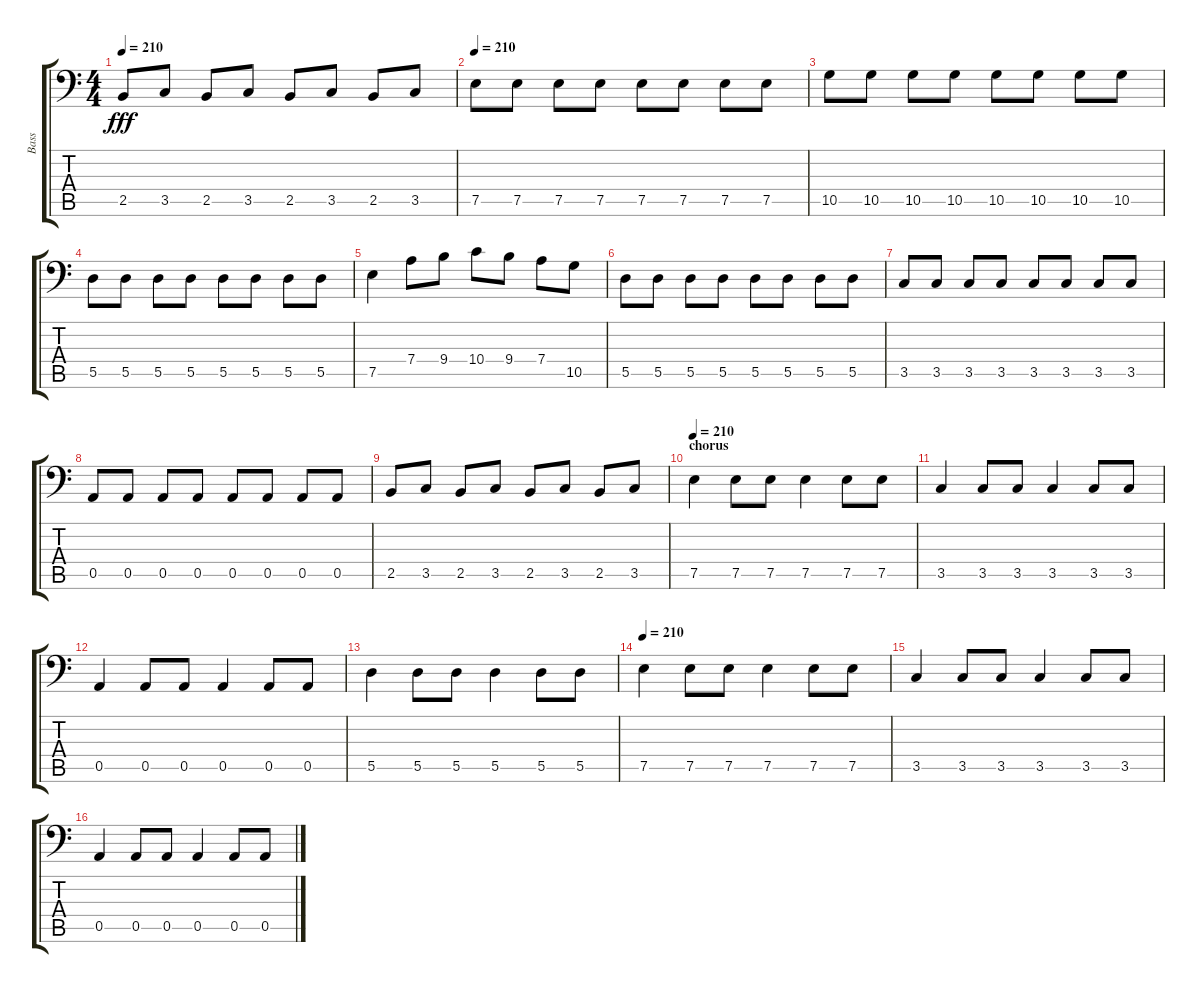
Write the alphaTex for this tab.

\track ("Bass" "Bass") {instrument electricbassfinger}
\staff {score tabs}
\tuning (E3 B2 G2 D2 A1 E1) {hide}
\ts (4 4)
\tempo 210
\clef f4
\ks c
2.5.8{dy fff} 3.5.8 2.5.8 3.5.8 2.5.8 3.5.8 2.5.8 3.5.8 |
\tempo 210
7.5.8 7.5.8 7.5.8 7.5.8 7.5.8 7.5.8 7.5.8 7.5.8 |
10.5.8 10.5.8 10.5.8 10.5.8 10.5.8 10.5.8 10.5.8 10.5.8 |
5.5.8 5.5.8 5.5.8 5.5.8 5.5.8 5.5.8 5.5.8 5.5.8 |
7.5.4 7.4.8 9.4.8 10.4.8 9.4.8 7.4.8 10.5.8 |
5.5.8 5.5.8 5.5.8 5.5.8 5.5.8 5.5.8 5.5.8 5.5.8 |
3.5.8 3.5.8 3.5.8 3.5.8 3.5.8 3.5.8 3.5.8 3.5.8 |
0.5.8 0.5.8 0.5.8 0.5.8 0.5.8 0.5.8 0.5.8 0.5.8 |
2.5.8 3.5.8 2.5.8 3.5.8 2.5.8 3.5.8 2.5.8 3.5.8 |
\section ("" "chorus")
\tempo 210
7.5.4 7.5.8 7.5.8 7.5.4 7.5.8 7.5.8 |
3.5.4 3.5.8 3.5.8 3.5.4 3.5.8 3.5.8 |
0.5.4 0.5.8 0.5.8 0.5.4 0.5.8 0.5.8 |
5.5.4 5.5.8 5.5.8 5.5.4 5.5.8 5.5.8 |
\tempo 210
7.5.4 7.5.8 7.5.8 7.5.4 7.5.8 7.5.8 |
3.5.4 3.5.8 3.5.8 3.5.4 3.5.8 3.5.8 |
0.5.4 0.5.8 0.5.8 0.5.4 0.5.8 0.5.8
